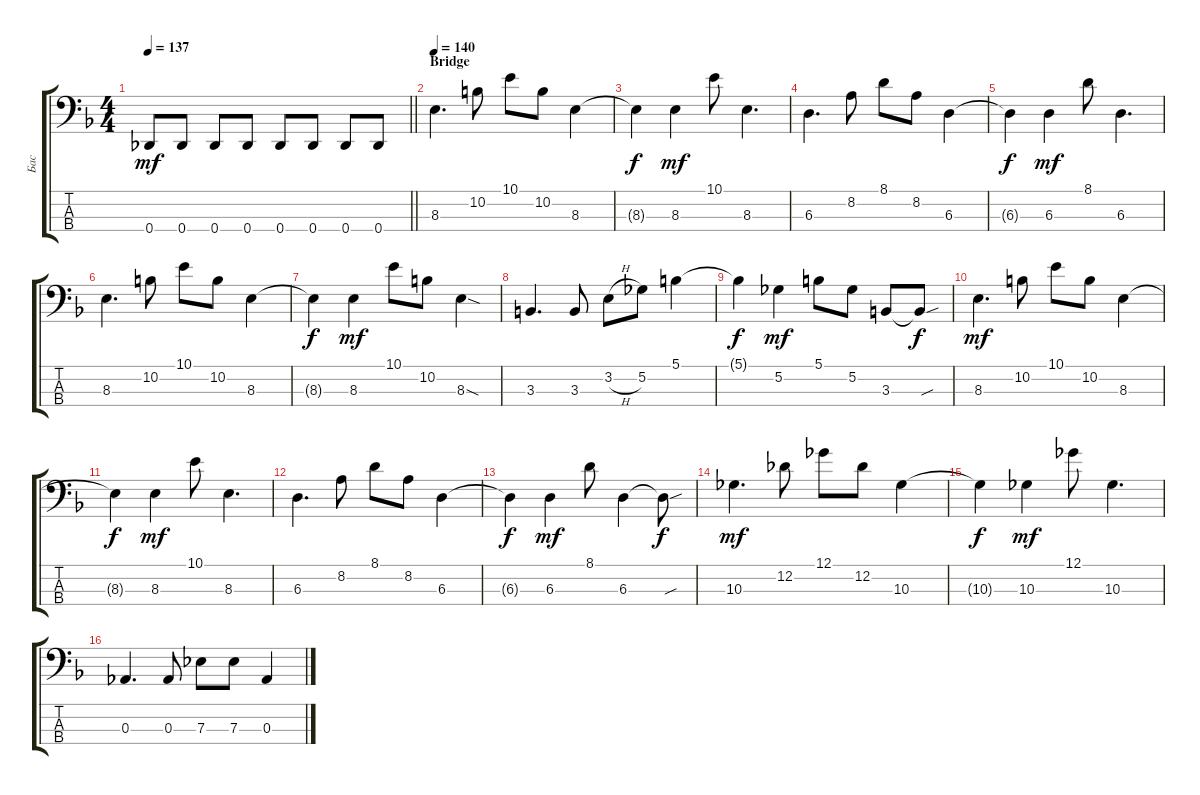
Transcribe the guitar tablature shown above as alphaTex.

\track ("Бас" "Бас") {instrument electricbassfinger}
\staff {score tabs}
\tuning (Gb2 Db2 Ab1 Db1) {hide}
\ts (4 4)
\tempo 137
\clef f4
\barLineRight lightlight
\ks dminor
0.4.8{dy mf} 0.4.8 0.4.8 0.4.8 0.4.8 0.4.8 0.4.8 0.4.8 |
\section ("" "Bridge")
\tempo 140
8.3.4{d} 10.2.8 10.1.8 10.2.8 8.3.4 |
8.3{t}.4{dy f} 8.3.4{dy mf} 10.1.8 8.3.4{d} |
6.3.4{d} 8.2.8 8.1.8 8.2.8 6.3.4 |
6.3{t}.4{dy f} 6.3.4{dy mf} 8.1.8 6.3.4{d} |
8.3.4{d} 10.2.8 10.1.8 10.2.8 8.3.4 |
8.3{t}.4{dy f} 8.3.4{dy mf} 10.1.8 10.2.8 8.3{sod}.4 |
3.3.4{d} 3.3.8 3.2{h}.8 5.2.8 5.1.4 |
5.1{t}.4{dy f} 5.2.4{dy mf} 5.1.8 5.2.8 3.3.8 3.3{sou t}.8{dy f} |
8.3.4{d dy mf} 10.2.8 10.1.8 10.2.8 8.3.4 |
8.3{t}.4{dy f} 8.3.4{dy mf} 10.1.8 8.3.4{d} |
6.3.4{d} 8.2.8 8.1.8 8.2.8 6.3.4 |
6.3{t}.4{dy f} 6.3.4{dy mf} 8.1.8 6.3.4 6.3{sou t}.8{dy f} |
10.3.4{d dy mf} 12.2.8 12.1.8 12.2.8 10.3.4 |
10.3{t}.4{dy f} 10.3.4{dy mf} 12.1.8 10.3.4{d} |
0.3.4{d} 0.3.8 7.3.8 7.3.8 0.3.4
